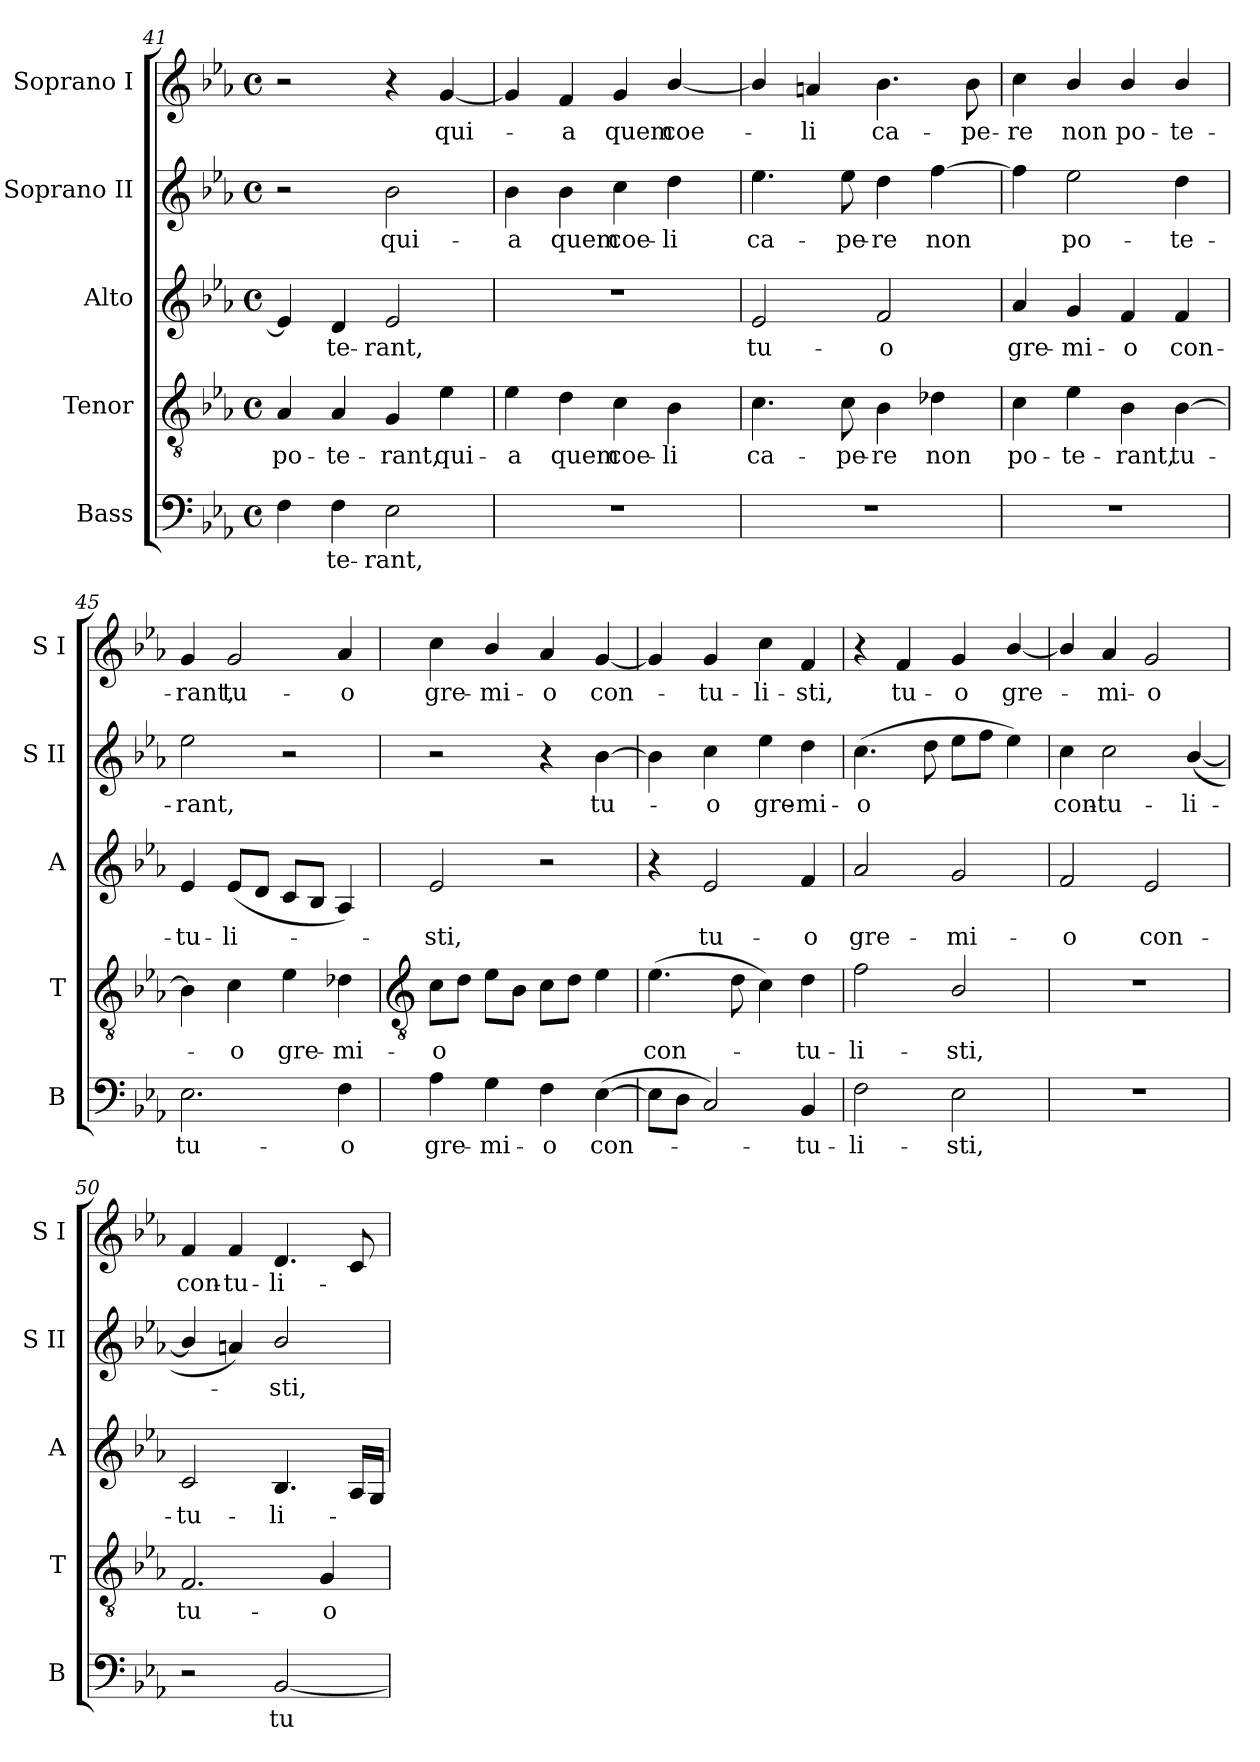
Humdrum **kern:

**kern	**text	**kern	**text	**kern	**text	**kern	**text	**kern	**text
*part5	*part5	*part4	*part4	*part3	*part3	*part2	*part2	*part1	*part1
*staff5	*staff5	*staff4	*staff4	*staff3	*staff3	*staff2	*staff2	*staff1	*staff1
*I"Bass	*	*I"Tenor	*	*I"Alto	*	*I"Soprano II	*	*I"Soprano I	*
*I'B	*	*I'T	*	*I'A	*	*I'S II	*	*I'S I	*
*clefF4	*	*clefGv2	*	*clefG2	*	*clefG2	*	*clefG2	*
*k[b-e-a-]	*	*k[b-e-a-]	*	*k[b-e-a-]	*	*k[b-e-a-]	*	*k[b-e-a-]	*
*E-:	*	*E-:	*	*E-:	*	*E-:	*	*E-:	*
*M4/4	*	*M4/4	*	*M4/4	*	*M4/4	*	*M4/4	*
*met(c)	*	*met(c)	*	*met(c)	*	*met(c)	*	*met(c)	*
=41	=41	=41	=41	=41	=41	=41	=41	=41	=41
!	!	!	!LO:LY:b	!	!	!	!	!	!
4F	.	4A-	po-	4e-]	.	2r	.	2r	.
!	!LO:LY:b	!	!LO:LY:b	!	!LO:LY:b	!	!	!	!
4F	te-	4A-	-te-	4d	te-	.	.	.	.
!	!LO:LY:b	!	!LO:LY:b	!	!LO:LY:b	!	!LO:LY:b	!	!
2E-	-rant,	4G	-rant,	2e-	-rant,	2b-	qui-	4r	.
!	!	!	!LO:LY:b	!	!	!	!	!	!LO:LY:b
.	.	4e-	qui-	.	.	.	.	[4g	qui-
=42	=42	=42	=42	=42	=42	=42	=42	=42	=42
!	!	!	!LO:LY:b	!	!	!	!LO:LY:b	!	!
1r	.	4e-	-a	1r	.	4b-	-a	4g]	.
!	!	!	!LO:LY:b	!	!	!	!LO:LY:b	!	!LO:LY:b
.	.	4d	quem	.	.	4b-	quem	4f	a
!	!	!	!LO:LY:b	!	!	!	!LO:LY:b	!	!LO:LY:b
.	.	4c	coe-	.	.	4cc	coe-	4g	quem
!	!	!	!LO:LY:b	!	!	!	!LO:LY:b	!	!LO:LY:b
.	.	4B-	-li	.	.	4dd	-li	[4b-/	coe-
=43	=43	=43	=43	=43	=43	=43	=43	=43	=43
!	!	!	!LO:LY:b	!	!LO:LY:b	!	!LO:LY:b	!	!
1r	.	4.c	ca-	2e-	tu-	4.ee-	ca-	4b-/]	.
!	!	!	!	!	!	!	!	!	!LO:LY:b
.	.	.	.	.	.	.	.	4an	li
!	!	!	!LO:LY:b	!	!	!	!LO:LY:b	!	!
.	.	8c	-pe-	.	.	8ee-	-pe-	.	.
!	!	!	!LO:LY:b	!	!LO:LY:b	!	!LO:LY:b	!	!LO:LY:b
.	.	4B-	-re	2f	-o	4dd	-re	4.b-	ca-
!	!	!	!LO:LY:b	!	!	!	!LO:LY:b	!	!
.	.	4d-X	non	.	.	[4ff	non	.	.
!	!	!	!	!	!	!	!	!	!LO:LY:b
.	.	.	.	.	.	.	.	8b-	-pe-
=44	=44	=44	=44	=44	=44	=44	=44	=44	=44
!	!	!	!LO:LY:b	!	!LO:LY:b	!	!	!	!LO:LY:b
1r	.	4c	po-	4a-	gre-	4ff]	.	4cc	-re
!	!	!	!LO:LY:b	!	!LO:LY:b	!	!LO:LY:b	!	!LO:LY:b
.	.	4e-	-te-	4g	-mi-	2ee-	po-	4b-/	non
!	!	!	!LO:LY:b	!	!LO:LY:b	!	!	!	!LO:LY:b
.	.	4B-	-rant,	4f	-o	.	.	4b-/	po-
!	!	!	!LO:LY:b	!	!LO:LY:b	!	!LO:LY:b	!	!LO:LY:b
.	.	[4B-	tu-	4f	con-	4dd	-te-	4b-/	-te-
=45	=45	=45	=45	=45	=45	=45	=45	=45	=45
!	!LO:LY:b	!	!	!	!LO:LY:b	!	!LO:LY:b	!	!LO:LY:b
2.E-	tu-	4B-]	.	4e-	-tu-	2ee-	-rant,	4g	-rant,
!	!	!	!LO:LY:b	!	!LO:LY:b	!	!	!	!LO:LY:b
.	.	4c	o	(<8e-L	-li-	.	.	2g	tu-
.	.	.	.	8dJ	.	.	.	.	.
!	!	!	!LO:LY:b	!	!	!	!	!	!
.	.	4e-	gre-	8cL	.	2r	.	.	.
.	.	.	.	8B-J	.	.	.	.	.
!	!LO:LY:b	!	!LO:LY:b	!	!	!	!	!	!LO:LY:b
4F	-o	4d-X	-mi-	4A-)	.	.	.	4a-	-o
!!LO:LB:g=z
=46	=46	=46	=46	=46	=46	=46	=46	=46	=46
*	*	*clefGv2	*	*	*	*	*	*	*
!	!LO:LY:b	!	!LO:LY:b	!	!LO:LY:b	!	!	!	!LO:LY:b
4A-	gre-	8cL	-o	2e-	sti,	2r	.	4cc	gre-
.	.	8dJ	.	.	.	.	.	.	.
!	!LO:LY:b	!	!	!	!	!	!	!	!LO:LY:b
4G	-mi-	8e-L	.	.	.	.	.	4b-/	-mi-
.	.	8B-J	.	.	.	.	.	.	.
!	!LO:LY:b	!	!	!	!	!	!	!	!LO:LY:b
4F	-o	8cL	.	2r	.	4r	.	4a-	-o
.	.	8dJ	.	.	.	.	.	.	.
!	!LO:LY:b	!	!	!	!	!	!LO:LY:b	!	!LO:LY:b
(>[4E-	con-	4e-	.	.	.	[4b-	tu-	[4g	con-
=47	=47	=47	=47	=47	=47	=47	=47	=47	=47
!	!	!	!LO:LY:b	!	!	!	!	!	!
8E-L]	.	(>4.e-	con-	4r	.	4b-]	.	4g]	.
8DJ	.	.	.	.	.	.	.	.	.
!	!	!	!	!	!LO:LY:b	!	!LO:LY:b	!	!LO:LY:b
2C)	.	.	.	2e-	tu-	4cc	o	4g	tu-
.	.	8d	.	.	.	.	.	.	.
!	!	!	!	!	!	!	!LO:LY:b	!	!LO:LY:b
.	.	4c)	.	.	.	4ee-	gre-	4cc	-li-
!	!LO:LY:b	!	!LO:LY:b	!	!LO:LY:b	!	!LO:LY:b	!	!LO:LY:b
4BB-	tu-	4d	tu-	4f	-o	4dd	-mi-	4f	-sti,
=48	=48	=48	=48	=48	=48	=48	=48	=48	=48
!	!LO:LY:b	!	!LO:LY:b	!	!LO:LY:b	!	!LO:LY:b	!	!
2F	-li-	2f	-li-	2a-	gre-	(>4.cc	-o	4r	.
!	!	!	!	!	!	!	!	!	!LO:LY:b
.	.	.	.	.	.	.	.	4f	tu-
.	.	.	.	.	.	8dd	.	.	.
!	!LO:LY:b	!	!LO:LY:b	!	!LO:LY:b	!	!	!	!LO:LY:b
2E-	-sti,	2B-/	-sti,	2g	-mi-	8ee-L	.	4g	-o
.	.	.	.	.	.	8ffJ	.	.	.
!	!	!	!	!	!	!	!	!	!LO:LY:b
.	.	.	.	.	.	4ee-)	.	[4b-/	gre-
=49	=49	=49	=49	=49	=49	=49	=49	=49	=49
!	!	!	!	!	!LO:LY:b	!	!LO:LY:b	!	!
1r	.	1r	.	2f	-o	4cc	con-	4b-/]	.
!	!	!	!	!	!	!	!LO:LY:b	!	!LO:LY:b
.	.	.	.	.	.	2cc	-tu-	4a-	mi-
!	!	!	!	!	!LO:LY:b	!	!	!	!LO:LY:b
.	.	.	.	2e-	con-	.	.	2g	-o
!	!	!	!	!	!	!	!LO:LY:b	!	!
.	.	.	.	.	.	(<[4b-/	-li-	.	.
=50	=50	=50	=50	=50	=50	=50	=50	=50	=50
!	!	!	!LO:LY:b	!	!LO:LY:b	!	!	!	!LO:LY:b
2r	.	2.F	tu-	2c	-tu-	4b-/]	.	4f	con-
!	!	!	!	!	!	!	!	!	!LO:LY:b
.	.	.	.	.	.	4a)	.	4f	-tu-
!	!LO:LY:b	!	!	!	!LO:LY:b	!	!LO:LY:b	!	!LO:LY:b
[2BB-	tu-	.	.	4.B-	-li-	2b-/	sti,	4.d	-li-
!	!	!	!LO:LY:b	!	!	!	!	!	!
.	.	4G	-o	.	.	.	.	.	.
.	.	.	.	16A-LL	.	.	.	8c	.
.	.	.	.	16GJJ	.	.	.	.	.
=	=	=	=	=	=	=	=	=	=
*-	*-	*-	*-	*-	*-	*-	*-	*-	*-
